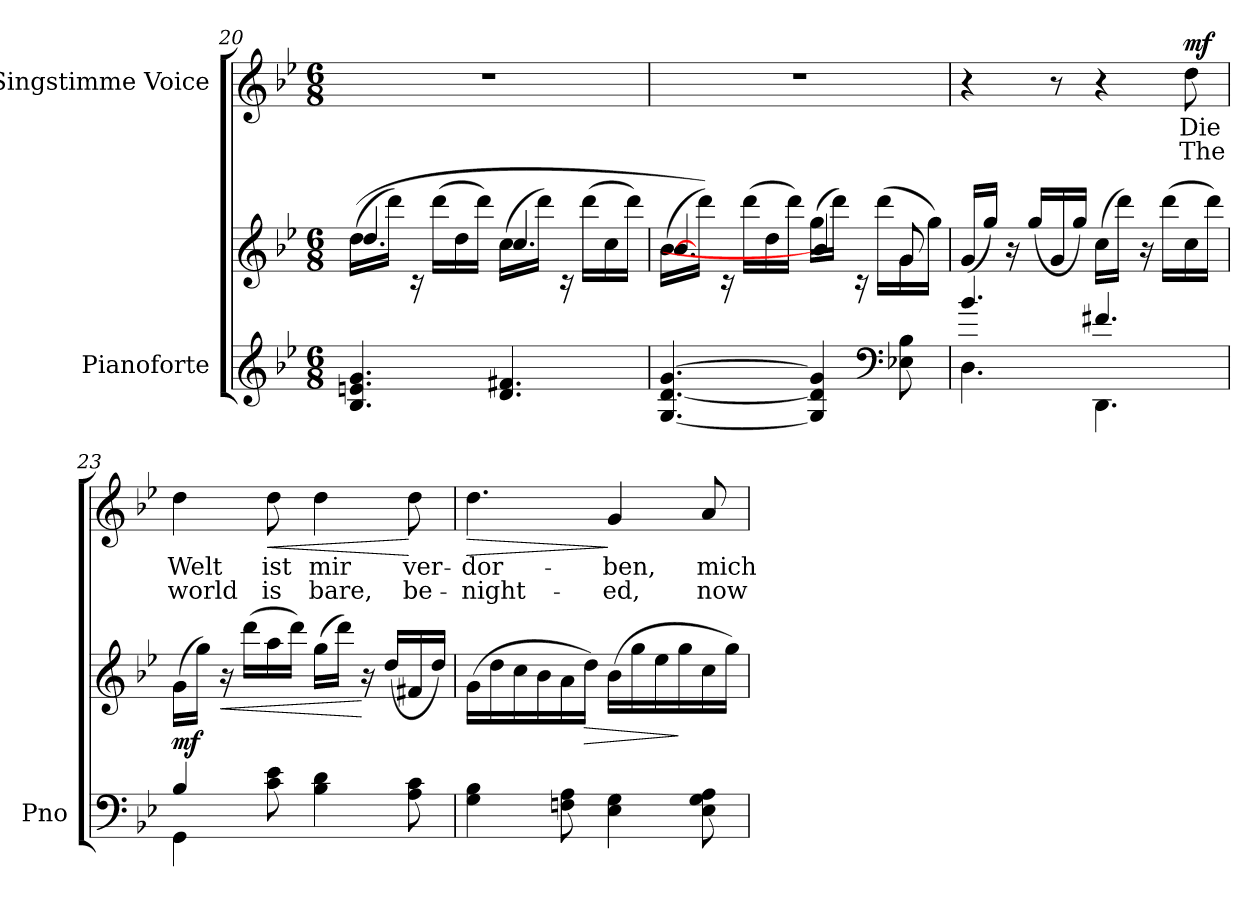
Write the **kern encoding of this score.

**kern	**kern	**dynam	**kern	**text	**text	**dynam
*part2	*part2	*part2	*part1	*part1	*part1	*part1
*staff3	*staff2	*staff2/3	*staff1	*staff1	*staff1	*staff1
*I"Pianoforte	*	*	*I"Singstimme Voice	*	*	*
*I'Pno	*	*	*	*	*	*
*clefG2	*clefG2	*	*clefG2	*	*	*
*k[b-e-]	*k[b-e-]	*	*k[b-e-]	*	*	*
*M6/8	*M6/8	*	*M6/8	*	*	*
=20	=20	=20	=20	=20	=20	=20
!	!LO:TX:a:i:t=Melodia ben marcato	!	!	!	!	!
!	!LO:N:head=solid	!	!	!	!	!
*	*^	*	*	*	*	*
4.B-/ 4.en/ 4.g/	(>(>16dd\LL	4.dd/	.	2.r	.	.	.
.	16ddd\JJ)	.	.	.	.	.	.
.	16rc	.	.	.	.	.	.
.	(>16ddd\LL	.	.	.	.	.	.
.	16dd\	.	.	.	.	.	.
.	16ddd\JJ)	.	.	.	.	.	.
!	!LO:N:head=solid	!	!	!	!	!	!
4.d/ 4.f#X/	(>16cc\LL	4.cc/	.	.	.	.	.
.	16ddd\JJ)	.	.	.	.	.	.
.	16rc	.	.	.	.	.	.
.	(>16ddd\LL	.	.	.	.	.	.
.	16cc\	.	.	.	.	.	.
.	16ddd\JJ)	.	.	.	.	.	.
=21	=21	=21	=21	=21	=21	=21	=21
!	!LO:N:head=solid	!	!	!	!	!	!
[4.G/ [4.d/ [4.g/	(>[16b-\LL	4.b-/	.	2.r	.	.	.
.	16ddd\JJ))	.	.	.	.	.	.
.	16rc	.	.	.	.	.	.
.	(>16ddd\LL	.	.	.	.	.	.
.	16dd\	.	.	.	.	.	.
.	16ddd\JJ)	.	.	.	.	.	.
!	!LO:N:head=solid	!	!	!	!	!	!
4G/] 4d/] 4g/]	(>16gg\LL	4b-/]	.	.	.	.	.
.	16ddd\JJ)	.	.	.	.	.	.
.	16rc	.	.	.	.	.	.
.	(>16ddd\LL	.	.	.	.	.	.
*clefF4	*	*	*	*	*	*	*
8E-X\ 8B-\	16g\	8g/	.	.	.	.	.
.	16gg\JJ)	.	.	.	.	.	.
*	*v	*v	*	*	*	*	*
=22	=22	=22	=22	=22	=22	=22
*^	*	*	*	*	*	*
*	*^	*	*	*	*	*	*
4.b-/	4.D:\	4.ryy	(<16g/LL	.	4r	.	.	.
.	.	.	16gg/JJ)	.	.	.	.	.
.	.	.	16r	.	.	.	.	.
.	.	.	(<16gg/LL	.	.	.	.	.
.	.	.	16g/	.	8r	.	.	.
.	.	.	16gg/JJ)	.	.	.	.	.
4.f#X/	4.DD:\	4ryy	(>16cc\LL	.	4r	.	.	.
.	.	.	16ddd\JJ)	.	.	.	.	.
.	.	.	16r	.	.	.	.	.
.	.	.	(>16ddd\LL	.	.	.	.	.
!	!	!	!	!	!	!LO:LY:b	!LO:LY:b	!LO:DY:a
.	.	8ryy	16cc\	.	8dd\	Die	The	mf
.	.	.	16ddd\JJ)	.	.	.	.	.
*	*v	*v	*	*	*	*	*	*
!!LO:LB:g=z
=23	=23	=23	=23	=23	=23	=23	=23
!	!	!	!LO:DY:b	!	!LO:LY:b	!LO:LY:b	!
4B-/	4GG\	(>16g\LL	mf	4dd\	Welt	world	.
.	.	16gg\JJ)	.	.	.	.	.
!	!	!	!LO:HP:b	!	!	!	!
.	.	16r	<	.	.	.	.
.	.	(>16ddd\LL	.	.	.	.	.
!	!	!	!	!	!LO:LY:b	!LO:LY:b	!LO:HP:b
8c\ 8e-\	2ryy	16aa\	.	8dd\	ist	is	<
.	.	16ddd\JJ)	.	.	.	.	.
!	!	!	!	!	!LO:LY:b	!LO:LY:b	!
4B-\ 4d\	.	(>16gg\LL	.	4dd\	mir	bare,	.
.	.	16ddd\JJ)	.	.	.	.	.
.	.	16r	[	.	.	.	.
.	.	(<16dd/LL	.	.	.	.	.
!	!	!	!	!	!LO:LY:b	!LO:LY:b	!
8A\ 8c\	.	16f#X/	.	8dd\	ver-	be-	[
.	.	16dd/JJ)	.	.	.	.	.
*v	*v	*	*	*	*	*	*
=24	=24	=24	=24	=24	=24	=24
!	!	!	!	!LO:LY:b	!LO:LY:b	!LO:HP:b
4G\ 4B-\	(>16g\LL	.	4.dd\	-dor-	-night-	>
.	16dd\	.	.	.	.	.
.	16cc\	.	.	.	.	.
.	16b-\	.	.	.	.	.
8Fn\ 8A\	16a\	.	.	.	.	.
!	!	!LO:HP:b	!	!	!	!
.	16dd\JJ)	>	.	.	.	.
!	!	!	!	!LO:LY:b	!LO:LY:b	!
4E-\ 4G\	(>16b-\LL	.	4g/	-ben,	-ed,	]
.	16gg\	.	.	.	.	.
.	16ee-\	.	.	.	.	.
.	16gg\	]	.	.	.	.
!	!	!	!	!LO:LY:b	!LO:LY:b	!
8E-\ 8G\ 8A\	16cc\	.	8a/	mich	now	.
.	16gg\JJ)	.	.	.	.	.
=	=	=	=	=	=	=
*-	*-	*-	*-	*-	*-	*-
